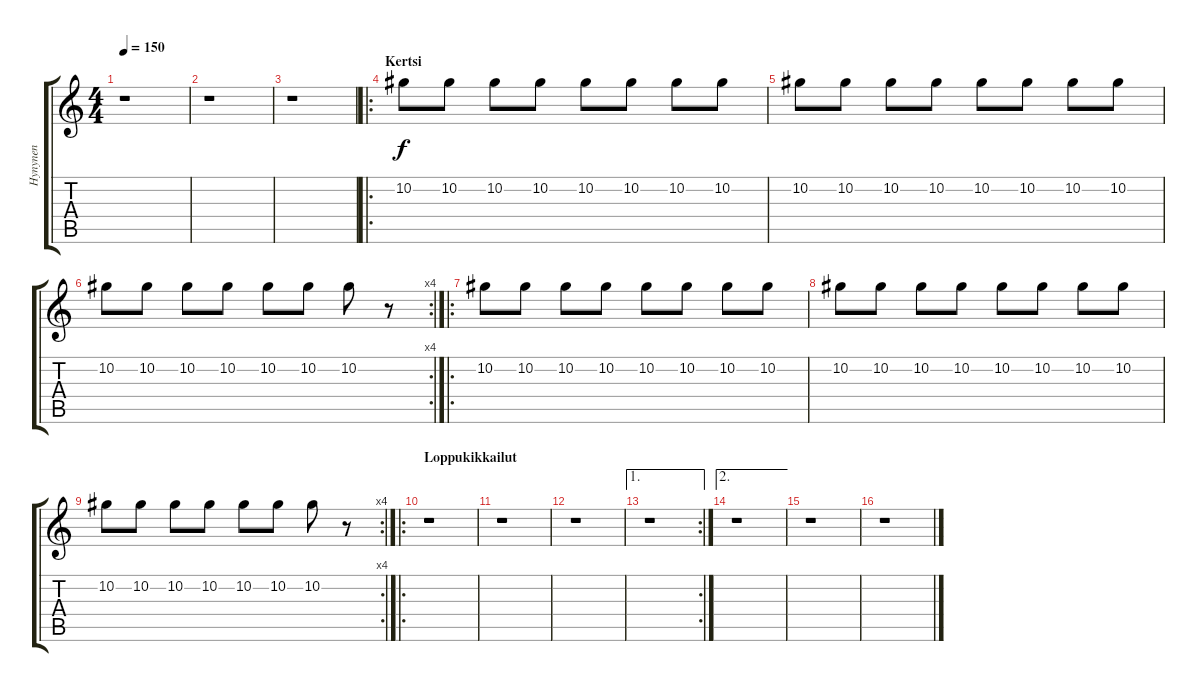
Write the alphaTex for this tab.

\track ("Hynynen" "Hynynen") {instrument distortionguitar}
\staff {score tabs}
\tuning (Eb4 Bb3 Gb3 Db3 Ab2 Db2) {hide}
\ts (4 4)
\tempo 150
\clef g2
\ks c
r.1{dy f} |
r.1 |
r.1 |
\ro
\section ("" "Kertsi")
10.2.8 10.2.8 10.2.8 10.2.8 10.2.8 10.2.8 10.2.8 10.2.8 |
10.2.8 10.2.8 10.2.8 10.2.8 10.2.8 10.2.8 10.2.8 10.2.8 |
\rc 4
10.2.8 10.2.8 10.2.8 10.2.8 10.2.8 10.2.8 10.2.8 r.8 |
\ro
10.2.8 10.2.8 10.2.8 10.2.8 10.2.8 10.2.8 10.2.8 10.2.8 |
10.2.8 10.2.8 10.2.8 10.2.8 10.2.8 10.2.8 10.2.8 10.2.8 |
\rc 4
10.2.8 10.2.8 10.2.8 10.2.8 10.2.8 10.2.8 10.2.8 r.8 |
\ro
\section ("" "Loppukikkailut")
r.1 |
r.1 |
r.1 |
\ae 1
\rc 2
r.1 |
\ae 2
r.1 |
r.1 |
r.1
